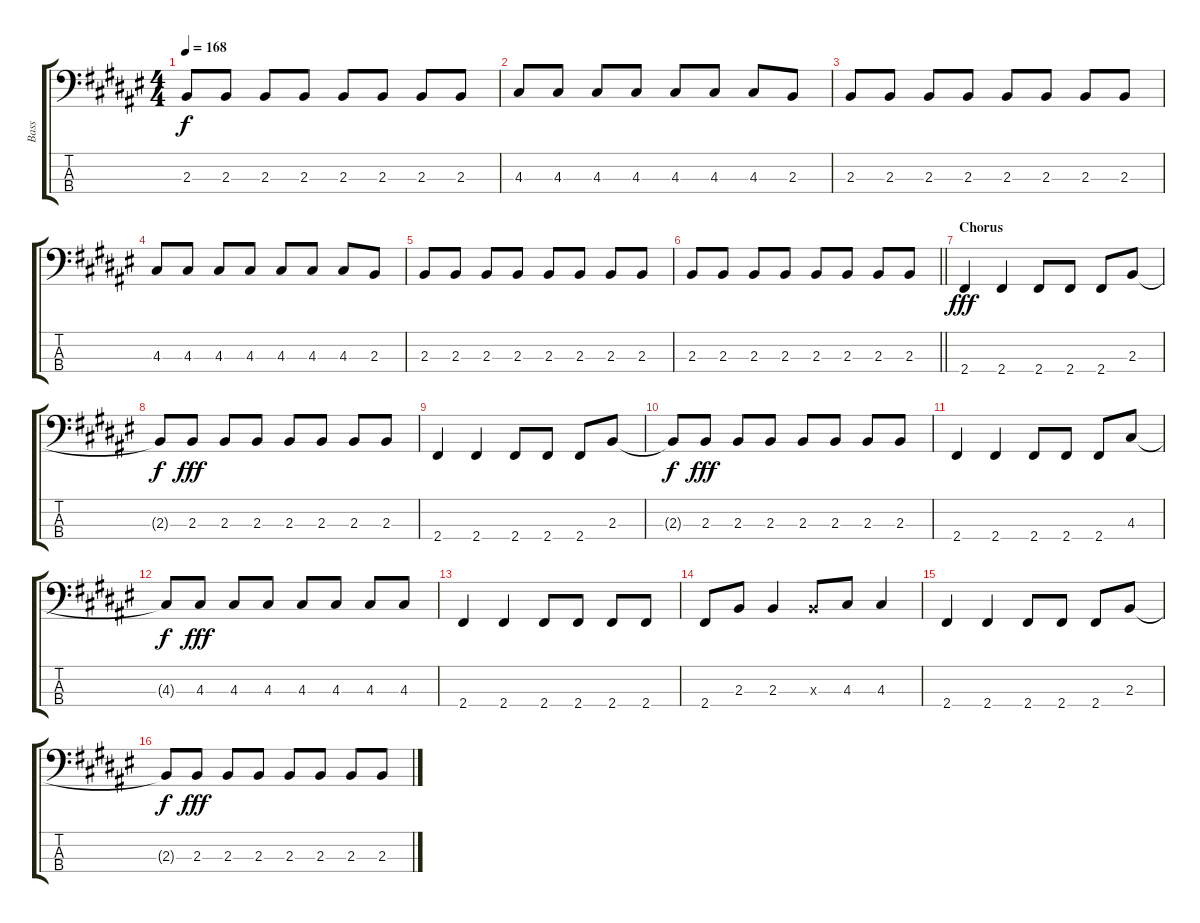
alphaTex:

\track ("Bass" "Bass") {instrument electricbassfinger}
\staff {score tabs}
\tuning (G2 D2 A1 E1) {hide}
\ts (4 4)
\tempo 168
\clef f4
\ks f#
2.3.8{dy f} 2.3.8 2.3.8 2.3.8 2.3.8 2.3.8 2.3.8 2.3.8 |
4.3.8 4.3.8 4.3.8 4.3.8 4.3.8 4.3.8 4.3.8 2.3.8 |
2.3.8 2.3.8 2.3.8 2.3.8 2.3.8 2.3.8 2.3.8 2.3.8 |
4.3.8 4.3.8 4.3.8 4.3.8 4.3.8 4.3.8 4.3.8 2.3.8 |
2.3.8 2.3.8 2.3.8 2.3.8 2.3.8 2.3.8 2.3.8 2.3.8 |
\barLineRight lightlight
2.3.8 2.3.8 2.3.8 2.3.8 2.3.8 2.3.8 2.3.8 2.3.8 |
\section ("" "Chorus")
2.4.4{dy fff} 2.4.4 2.4.8 2.4.8 2.4.8 2.3.8 |
2.3{t}.8{dy f} 2.3.8{dy fff} 2.3.8 2.3.8 2.3.8 2.3.8 2.3.8 2.3.8 |
2.4.4 2.4.4 2.4.8 2.4.8 2.4.8 2.3.8 |
2.3{t}.8{dy f} 2.3.8{dy fff} 2.3.8 2.3.8 2.3.8 2.3.8 2.3.8 2.3.8 |
2.4.4 2.4.4 2.4.8 2.4.8 2.4.8 4.3.8 |
4.3{t}.8{dy f} 4.3.8{dy fff} 4.3.8 4.3.8 4.3.8 4.3.8 4.3.8 4.3.8 |
2.4.4 2.4.4 2.4.8 2.4.8 2.4.8 2.4.8 |
2.4.8 2.3.8 2.3.4 2.3{x}.8 4.3.8 4.3.4 |
2.4.4 2.4.4 2.4.8 2.4.8 2.4.8 2.3.8 |
2.3{t}.8{dy f} 2.3.8{dy fff} 2.3.8 2.3.8 2.3.8 2.3.8 2.3.8 2.3.8
